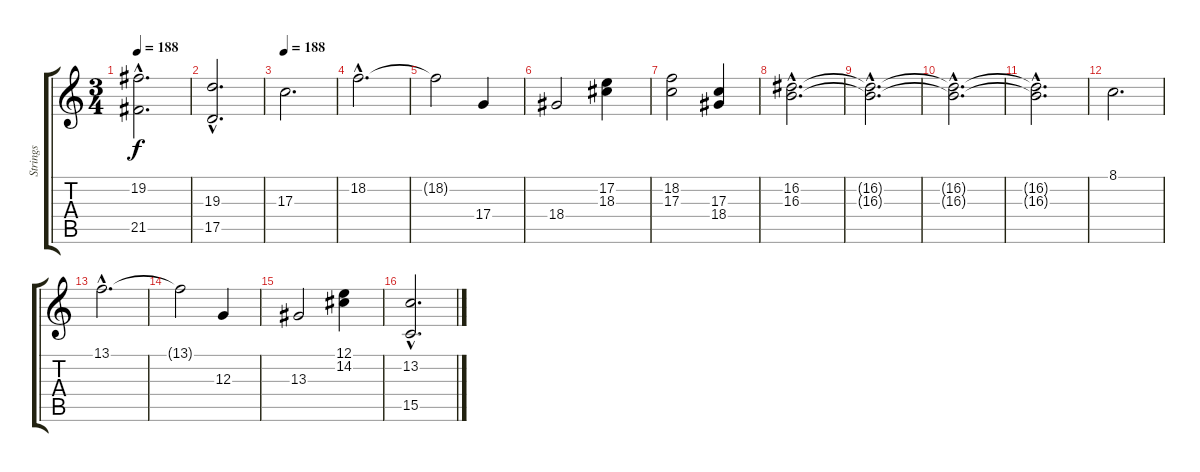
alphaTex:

\track ("Strings" "Strings") {instrument stringensemble1}
\staff {score tabs}
\tuning (E4 B3 G3 D3 A2 E2) {hide}
\ts (3 4)
\tempo 188
\clef g2
\ks c
(19.2{hac} 21.5{hac}).2{d dy f} |
(19.3{hac} 17.5{hac}).2{d} |
\tempo 188
17.3.2{d} |
18.2{hac}.2{d} |
18.2{t}.2 17.4.4 |
18.4.2 (17.2 18.3).4 |
(18.2 17.3).2 (17.3 18.4).4 |
(16.2{hac} 16.3{hac}).2{d} |
(16.2{hac t} 16.3{hac t}).2{d} |
(16.2{hac t} 16.3{hac t}).2{d} |
(16.2{hac t} 16.3{hac t}).2{d} |
8.1.2{d} |
13.1{hac}.2{d} |
13.1{t}.2 12.3.4 |
13.3.2 (12.1 14.2).4 |
(13.2{hac} 15.5{hac}).2{d}
